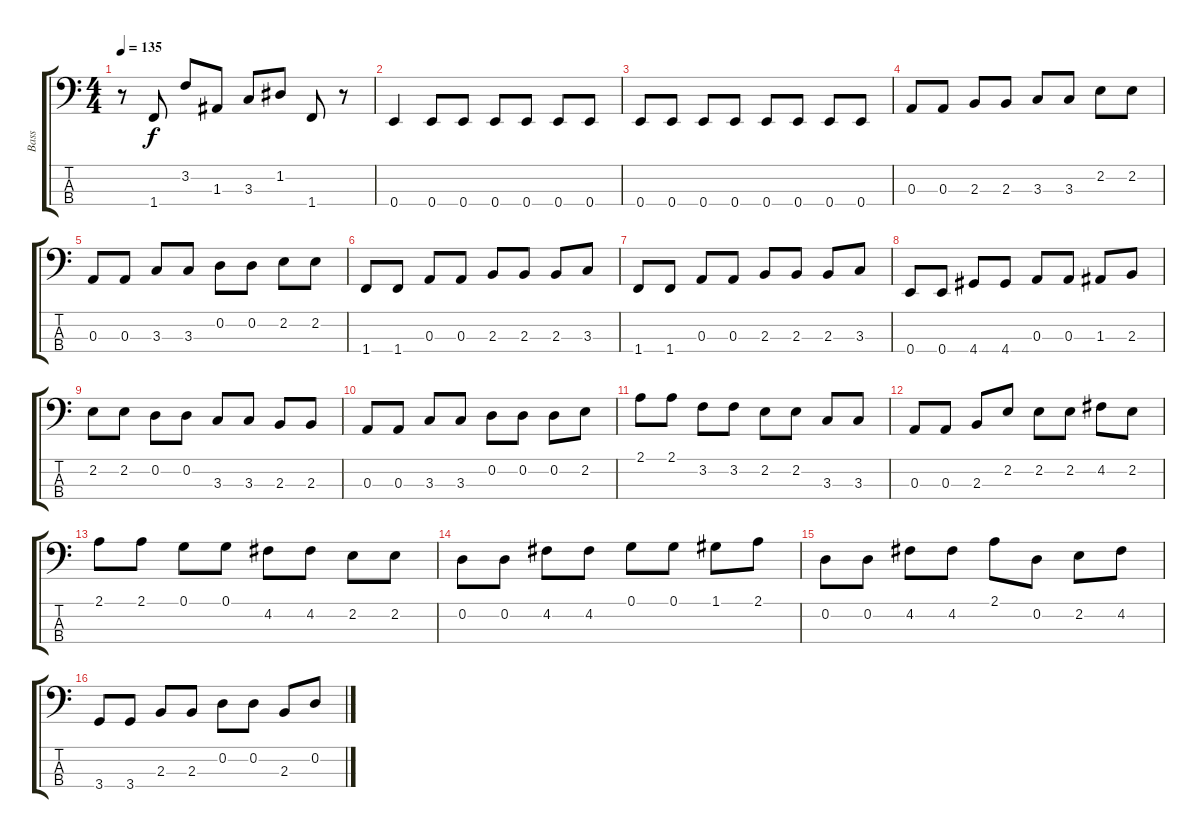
\track ("Bass" "Bass") {instrument electricbasspick}
\staff {score tabs}
\tuning (G2 D2 A1 E1) {hide}
\ts (4 4)
\tempo 135
\clef f4
\ks c
r.8{dy f} 1.4.8 3.2.8 1.3.8 3.3.8 1.2.8 1.4.8 r.8 |
0.4.4 0.4.8 0.4.8 0.4.8 0.4.8 0.4.8 0.4.8 |
0.4.8 0.4.8 0.4.8 0.4.8 0.4.8 0.4.8 0.4.8 0.4.8 |
0.3.8 0.3.8 2.3.8 2.3.8 3.3.8 3.3.8 2.2.8 2.2.8 |
0.3.8 0.3.8 3.3.8 3.3.8 0.2.8 0.2.8 2.2.8 2.2.8 |
1.4.8 1.4.8 0.3.8 0.3.8 2.3.8 2.3.8 2.3.8 3.3.8 |
1.4.8 1.4.8 0.3.8 0.3.8 2.3.8 2.3.8 2.3.8 3.3.8 |
0.4.8 0.4.8 4.4.8 4.4.8 0.3.8 0.3.8 1.3.8 2.3.8 |
2.2.8 2.2.8 0.2.8 0.2.8 3.3.8 3.3.8 2.3.8 2.3.8 |
0.3.8 0.3.8 3.3.8 3.3.8 0.2.8 0.2.8 0.2.8 2.2.8 |
2.1.8 2.1.8 3.2.8 3.2.8 2.2.8 2.2.8 3.3.8 3.3.8 |
0.3.8 0.3.8 2.3.8 2.2.8 2.2.8 2.2.8 4.2.8 2.2.8 |
2.1.8 2.1.8 0.1.8 0.1.8 4.2.8 4.2.8 2.2.8 2.2.8 |
0.2.8 0.2.8 4.2.8 4.2.8 0.1.8 0.1.8 1.1.8 2.1.8 |
0.2.8 0.2.8 4.2.8 4.2.8 2.1.8 0.2.8 2.2.8 4.2.8 |
3.4.8 3.4.8 2.3.8 2.3.8 0.2.8 0.2.8 2.3.8 0.2.8
